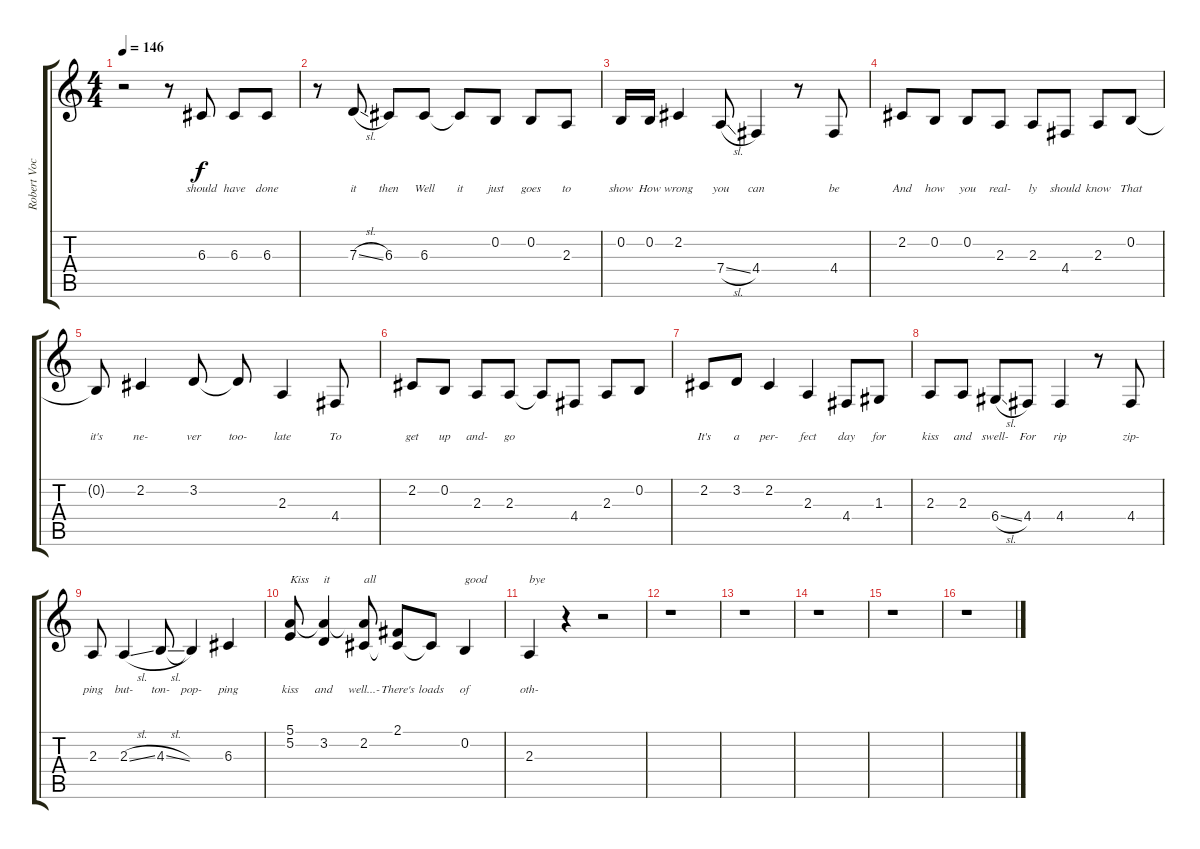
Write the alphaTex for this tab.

\track ("Robert Vocal" "Robert Voc") {instrument flute}
\staff {score tabs}
\tuning (E4 B3 G3 D3 A2 E2) {hide}
\ts (4 4)
\tempo 146
\clef g2
\ks c
r.2{dy f} r.8 6.3.8{lyrics (0 "should") lyrics (1 "") lyrics (2 "") lyrics (3 "") lyrics (4 "")} 6.3.8{lyrics (0 "have") lyrics (1 "") lyrics (2 "") lyrics (3 "") lyrics (4 "")} 6.3.8{lyrics (0 "done") lyrics (1 "") lyrics (2 "") lyrics (3 "") lyrics (4 "")} |
r.8 7.3{sl}.8{lyrics (0 "it") lyrics (1 "") lyrics (2 "") lyrics (3 "") lyrics (4 "")} 6.3.8{lyrics (0 "then") lyrics (1 "") lyrics (2 "") lyrics (3 "") lyrics (4 "")} 6.3.8{lyrics (0 "Well") lyrics (1 "") lyrics (2 "") lyrics (3 "") lyrics (4 "")} 6.3{t}.8{lyrics (0 "it") lyrics (1 "") lyrics (2 "") lyrics (3 "") lyrics (4 "")} 0.2.8{lyrics (0 "just") lyrics (1 "") lyrics (2 "") lyrics (3 "") lyrics (4 "")} 0.2.8{lyrics (0 "goes") lyrics (1 "") lyrics (2 "") lyrics (3 "") lyrics (4 "")} 2.3.8{lyrics (0 "to") lyrics (1 "") lyrics (2 "") lyrics (3 "") lyrics (4 "")} |
0.2.16{lyrics (0 "show") lyrics (1 "") lyrics (2 "") lyrics (3 "") lyrics (4 "")} 0.2.16{lyrics (0 "How") lyrics (1 "") lyrics (2 "") lyrics (3 "") lyrics (4 "")} 2.2.4{lyrics (0 "wrong") lyrics (1 "") lyrics (2 "") lyrics (3 "") lyrics (4 "")} 7.4{sl}.8{lyrics (0 "you") lyrics (1 "") lyrics (2 "") lyrics (3 "") lyrics (4 "")} 4.4.4{lyrics (0 "can") lyrics (1 "") lyrics (2 "") lyrics (3 "") lyrics (4 "")} r.8 4.4.8{lyrics (0 "be") lyrics (1 "") lyrics (2 "") lyrics (3 "") lyrics (4 "")} |
2.2.8{lyrics (0 "And") lyrics (1 "") lyrics (2 "") lyrics (3 "") lyrics (4 "")} 0.2.8{lyrics (0 "how") lyrics (1 "") lyrics (2 "") lyrics (3 "") lyrics (4 "")} 0.2.8{lyrics (0 "you") lyrics (1 "") lyrics (2 "") lyrics (3 "") lyrics (4 "")} 2.3.8{lyrics (0 "real-") lyrics (1 "") lyrics (2 "") lyrics (3 "") lyrics (4 "")} 2.3.8{lyrics (0 "ly") lyrics (1 "") lyrics (2 "") lyrics (3 "") lyrics (4 "")} 4.4.8{lyrics (0 "should") lyrics (1 "") lyrics (2 "") lyrics (3 "") lyrics (4 "")} 2.3.8{lyrics (0 "know") lyrics (1 "") lyrics (2 "") lyrics (3 "") lyrics (4 "")} 0.2.8{lyrics (0 "That") lyrics (1 "") lyrics (2 "") lyrics (3 "") lyrics (4 "")} |
0.2{t}.8{lyrics (0 "it's") lyrics (1 "") lyrics (2 "") lyrics (3 "") lyrics (4 "")} 2.2.4{lyrics (0 "ne-") lyrics (1 "") lyrics (2 "") lyrics (3 "") lyrics (4 "")} 3.2.8{lyrics (0 "ver") lyrics (1 "") lyrics (2 "") lyrics (3 "") lyrics (4 "")} 3.2{t}.8{lyrics (0 "too-") lyrics (1 "") lyrics (2 "") lyrics (3 "") lyrics (4 "")} 2.3.4{lyrics (0 "late") lyrics (1 "") lyrics (2 "") lyrics (3 "") lyrics (4 "")} 4.4.8{lyrics (0 "To") lyrics (1 "") lyrics (2 "") lyrics (3 "") lyrics (4 "")} |
2.2.8{lyrics (0 "get") lyrics (1 "") lyrics (2 "") lyrics (3 "") lyrics (4 "")} 0.2.8{lyrics (0 "up") lyrics (1 "") lyrics (2 "") lyrics (3 "") lyrics (4 "")} 2.3.8{lyrics (0 "and-") lyrics (1 "") lyrics (2 "") lyrics (3 "") lyrics (4 "")} 2.3.8{lyrics (0 "go") lyrics (1 "") lyrics (2 "") lyrics (3 "") lyrics (4 "")} 2.3{t}.8{lyrics (0 "") lyrics (1 "") lyrics (2 "") lyrics (3 "") lyrics (4 "")} 4.4.8{lyrics (0 "") lyrics (1 "") lyrics (2 "") lyrics (3 "") lyrics (4 "")} 2.3.8{lyrics (0 "") lyrics (1 "") lyrics (2 "") lyrics (3 "") lyrics (4 "")} 0.2.8{lyrics (0 "") lyrics (1 "") lyrics (2 "") lyrics (3 "") lyrics (4 "")} |
2.2.8{lyrics (0 "It's") lyrics (1 "") lyrics (2 "") lyrics (3 "") lyrics (4 "")} 3.2.8{lyrics (0 "a") lyrics (1 "") lyrics (2 "") lyrics (3 "") lyrics (4 "")} 2.2.4{lyrics (0 "per-") lyrics (1 "") lyrics (2 "") lyrics (3 "") lyrics (4 "")} 2.3.4{lyrics (0 "fect") lyrics (1 "") lyrics (2 "") lyrics (3 "") lyrics (4 "")} 4.4.8{lyrics (0 "day") lyrics (1 "") lyrics (2 "") lyrics (3 "") lyrics (4 "")} 1.3.8{lyrics (0 "for") lyrics (1 "") lyrics (2 "") lyrics (3 "") lyrics (4 "")} |
2.3.8{lyrics (0 "kiss") lyrics (1 "") lyrics (2 "") lyrics (3 "") lyrics (4 "")} 2.3.8{lyrics (0 "and") lyrics (1 "") lyrics (2 "") lyrics (3 "") lyrics (4 "")} 6.4{sl}.8{lyrics (0 "swell-") lyrics (1 "") lyrics (2 "") lyrics (3 "") lyrics (4 "")} 4.4.8{lyrics (0 "For") lyrics (1 "") lyrics (2 "") lyrics (3 "") lyrics (4 "")} 4.4.4{lyrics (0 "rip") lyrics (1 "") lyrics (2 "") lyrics (3 "") lyrics (4 "")} r.8 4.4.8{lyrics (0 "zip-") lyrics (1 "") lyrics (2 "") lyrics (3 "") lyrics (4 "")} |
2.3.8{lyrics (0 "ping") lyrics (1 "") lyrics (2 "") lyrics (3 "") lyrics (4 "")} 2.3{sl}.4{lyrics (0 "but-") lyrics (1 "") lyrics (2 "") lyrics (3 "") lyrics (4 "")} 4.3{sl}.8{lyrics (0 "ton-") lyrics (1 "") lyrics (2 "") lyrics (3 "") lyrics (4 "")} 4.3{t}.4{lyrics (0 "pop-") lyrics (1 "") lyrics (2 "") lyrics (3 "") lyrics (4 "")} 6.3.4{lyrics (0 "ping") lyrics (1 "") lyrics (2 "") lyrics (3 "") lyrics (4 "")} |
(5.1 5.2).8{txt "Kiss" lyrics (0 "kiss") lyrics (1 "") lyrics (2 "") lyrics (3 "") lyrics (4 "")} (5.1{t} 3.2).4{txt "it" lyrics (0 "and") lyrics (1 "") lyrics (2 "") lyrics (3 "") lyrics (4 "")} (5.1{t} 2.2).8{txt "all" lyrics (0 "well...-") lyrics (1 "") lyrics (2 "") lyrics (3 "") lyrics (4 "")} (2.1 2.2{t}).8{lyrics (0 "There's") lyrics (1 "") lyrics (2 "") lyrics (3 "") lyrics (4 "")} 2.2{t}.8{lyrics (0 "loads") lyrics (1 "") lyrics (2 "") lyrics (3 "") lyrics (4 "")} 0.2.4{txt "good" lyrics (0 "of") lyrics (1 "") lyrics (2 "") lyrics (3 "") lyrics (4 "")} |
2.3.4{txt "bye" lyrics (0 "oth-") lyrics (1 "") lyrics (2 "") lyrics (3 "") lyrics (4 "")} r.4 r.2 |
r.1 |
r.1 |
r.1 |
r.1 |
r.1
